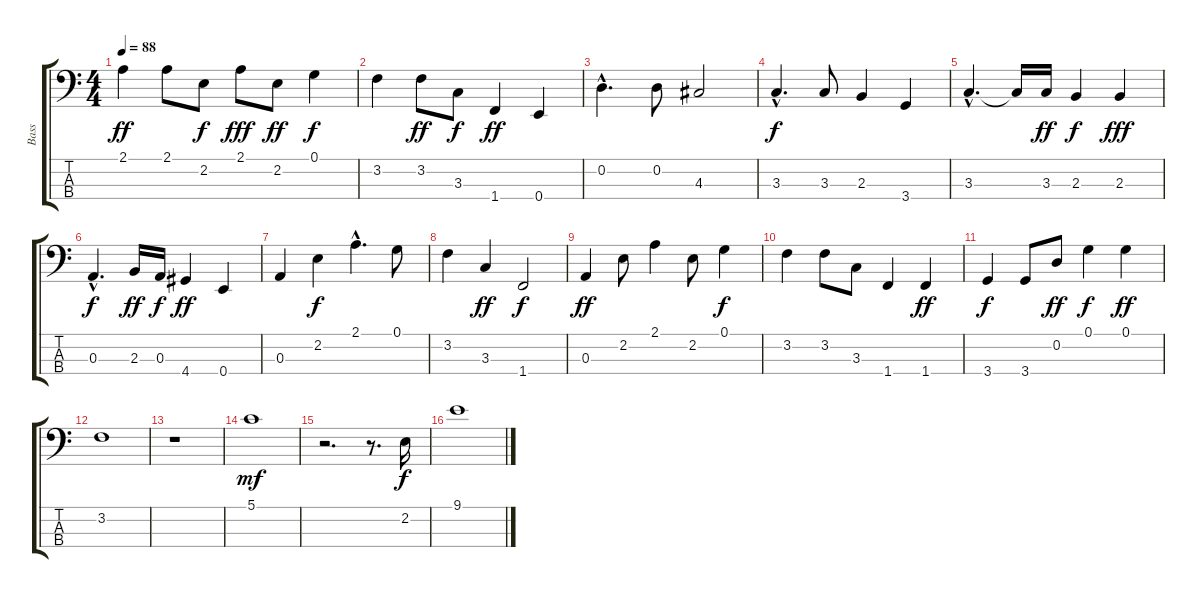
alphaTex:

\track ("Bass" "Bass") {instrument fretlessbass}
\staff {score tabs}
\tuning (G2 D2 A1 E1) {hide}
\ts (4 4)
\tempo 88
\clef f4
\ks c
2.1.4{dy ff} 2.1.8 2.2.8{dy f} 2.1.8{dy fff} 2.2.8{dy ff} 0.1.4{dy f} |
3.2.4 3.2.8{dy ff} 3.3.8{dy f} 1.4.4{dy ff} 0.4.4 |
0.2{hac}.4{d} 0.2.8 4.3.2 |
3.3{hac}.4{d dy f} 3.3.8 2.3.4 3.4.4 |
3.3{hac}.4{d} 3.3{t}.16 3.3.16{dy ff} 2.3.4{dy f} 2.3.4{dy fff} |
0.3{hac}.4{d dy f} 2.3.16{dy ff} 0.3.16{dy f} 4.4.4{dy ff} 0.4.4 |
0.3.4 2.2.4{dy f} 2.1{hac}.4{d} 0.1.8 |
3.2.4 3.3.4{dy ff} 1.4.2{dy f} |
0.3.4{dy ff} 2.2.8 2.1.4 2.2.8 0.1.4{dy f} |
3.2.4 3.2.8 3.3.8 1.4.4 1.4.4{dy ff} |
3.4.4{dy f} 3.4.8 0.2.8{dy ff} 0.1.4{dy f} 0.1.4{dy ff} |
3.2.1 |
r.1 |
5.1.1{dy mf} |
r.2{d} r.8{d} 2.2.16{dy f} |
9.1.1
